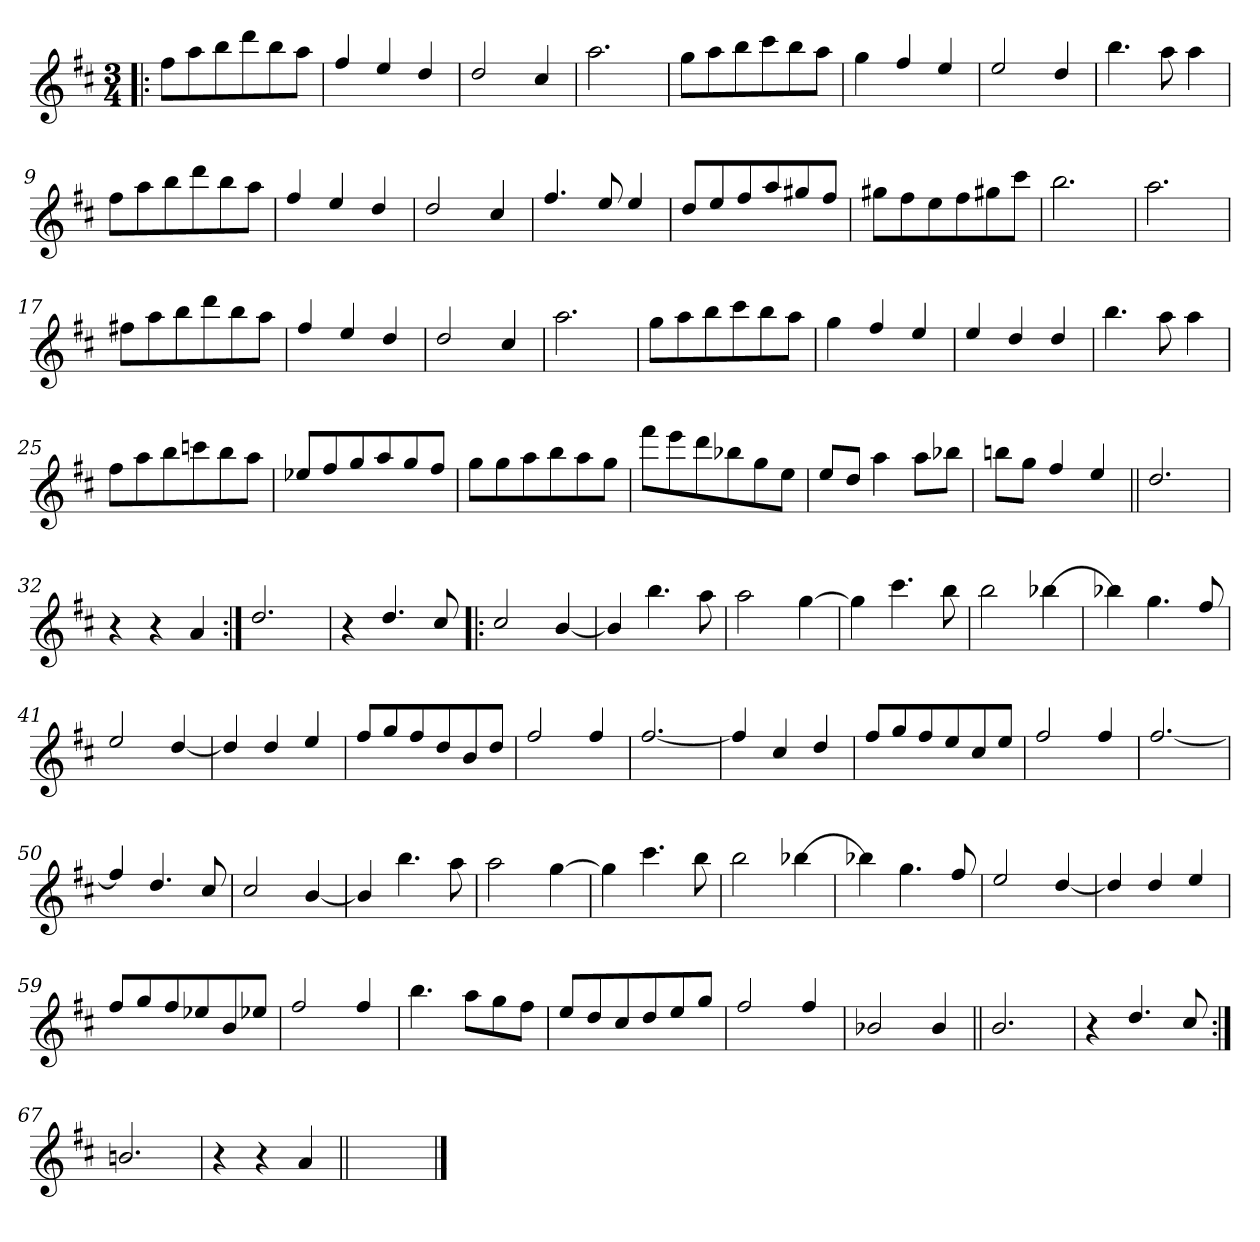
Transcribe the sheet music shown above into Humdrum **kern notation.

**kern
*part1
*staff1
*clefG2
*k[f#c#]
*D:
*M3/4
=1!|:
8ff#\L
8aa\
8bb\
8ddd\
8bb\
8aa\J
=2
4ff#/
4ee/
4dd/
=3
2dd/
4cc#/
=4
2.aa\
=5
8gg\L
8aa\
8bb\
8ccc#\
8bb\
8aa\J
!!LO:LB:g=z
=6
4gg\
4ff#/
4ee/
=7
2ee/
4dd/
=8
4.bb\
8aa\
4aa\
=9
8ff#\L
8aa\
8bb\
8ddd\
8bb\
8aa\J
=10
4ff#/
4ee/
4dd/
=11
2dd/
4cc#/
!!LO:LB:g=z
=12
4.ff#/
8ee/
4ee/
=13
8dd/L
8ee/
8ff#/
8aa/
8gg#X/
8ff#/J
=14
8gg#X\L
8ff#\
8ee\
8ff#\
8gg#X\
8ccc#\J
=15
2.bb\
=16
2.aa\
=17
8ff#X\L
8aa\
8bb\
8ddd\
8bb\
8aa\J
!!LO:LB:g=z
=18
4ff#/
4ee/
4dd/
=19
2dd/
4cc#/
=20
2.aa\
=21
8gg\L
8aa\
8bb\
8ccc#\
8bb\
8aa\J
=22
4gg\
4ff#/
4ee/
=23
4ee/
4dd/
4dd/
=24
4.bb\
8aa\
4aa\
!!LO:LB:g=z
=25
8ff#\L
8aa\
8bb\
8cccn\
8bb\
8aa\J
=26
8ee-X/L
8ff#/
8gg/
8aa/
8gg/
8ff#/J
=27
8gg\L
8gg\
8aa\
8bb\
8aa\
8gg\J
=28
8fff#\L
8eee\
8ddd\
8bb-X\
8gg\
8ee\J
=29
8ee/L
8dd/J
4aa\
8aa\L
8bb-X\J
!!LO:LB:g=z
=30
8bbn\L
8gg\J
4ff#/
4ee/
=31||
2.dd/
=32
4r
4r
4a/
=33:|!
2.dd/
=34
4r
4.dd/
8cc#/
=35!|:
2cc#/
[4b/
=36
4b/]
4.bb\
8aa\
!!LO:LB:g=z
=37
2aa\
[4gg\
=38
4gg\]
4.ccc#\
8bb\
=39
2bb\
[4bb-X\
=40
4bb-X\]
4.gg\
8ff#/
=41
2ee/
[4dd/
=42
4dd/]
4dd/
4ee/
=43
8ff#/L
8gg/
8ff#/
8dd/
8b/
8dd/J
!!LO:LB:g=z
=44
2ff#/
4ff#/
=45
[2.ff#/
=46
4ff#/]
4cc#/
4dd/
=47
8ff#/L
8gg/
8ff#/
8ee/
8cc#/
8ee/J
=48
2ff#/
4ff#/
=49
[2.ff#/
!!LO:LB:g=z
=50
4ff#/]
4.dd/
8cc#/
=51
2cc#/
[4b/
=52
4b/]
4.bb\
8aa\
=53
2aa\
[4gg\
=54
4gg\]
4.ccc#\
8bb\
=55
2bb\
[4bb-X\
=56
4bb-X\]
4.gg\
8ff#/
!!LO:LB:g=z
=57
2ee/
[4dd/
=58
4dd/]
4dd/
4ee/
=59
8ff#/L
8gg/
8ff#/
8ee-X/
8b/
8ee-X/J
=60
2ff#/
4ff#/
=61
4.bb\
8aa\L
8gg\
8ff#\J
=62
8ee/L
8dd/
8cc#/
8dd/
8ee/
8gg/J
!!LO:LB:g=z
=63
2ff#/
4ff#/
=64
2b-X/
4b-/
=65||
2.b/
=66
4r
4.dd/
8cc#/
=67:|!
2.bn/
=68
4r
4r
4a/
=69||
2.ryy
==
*-
